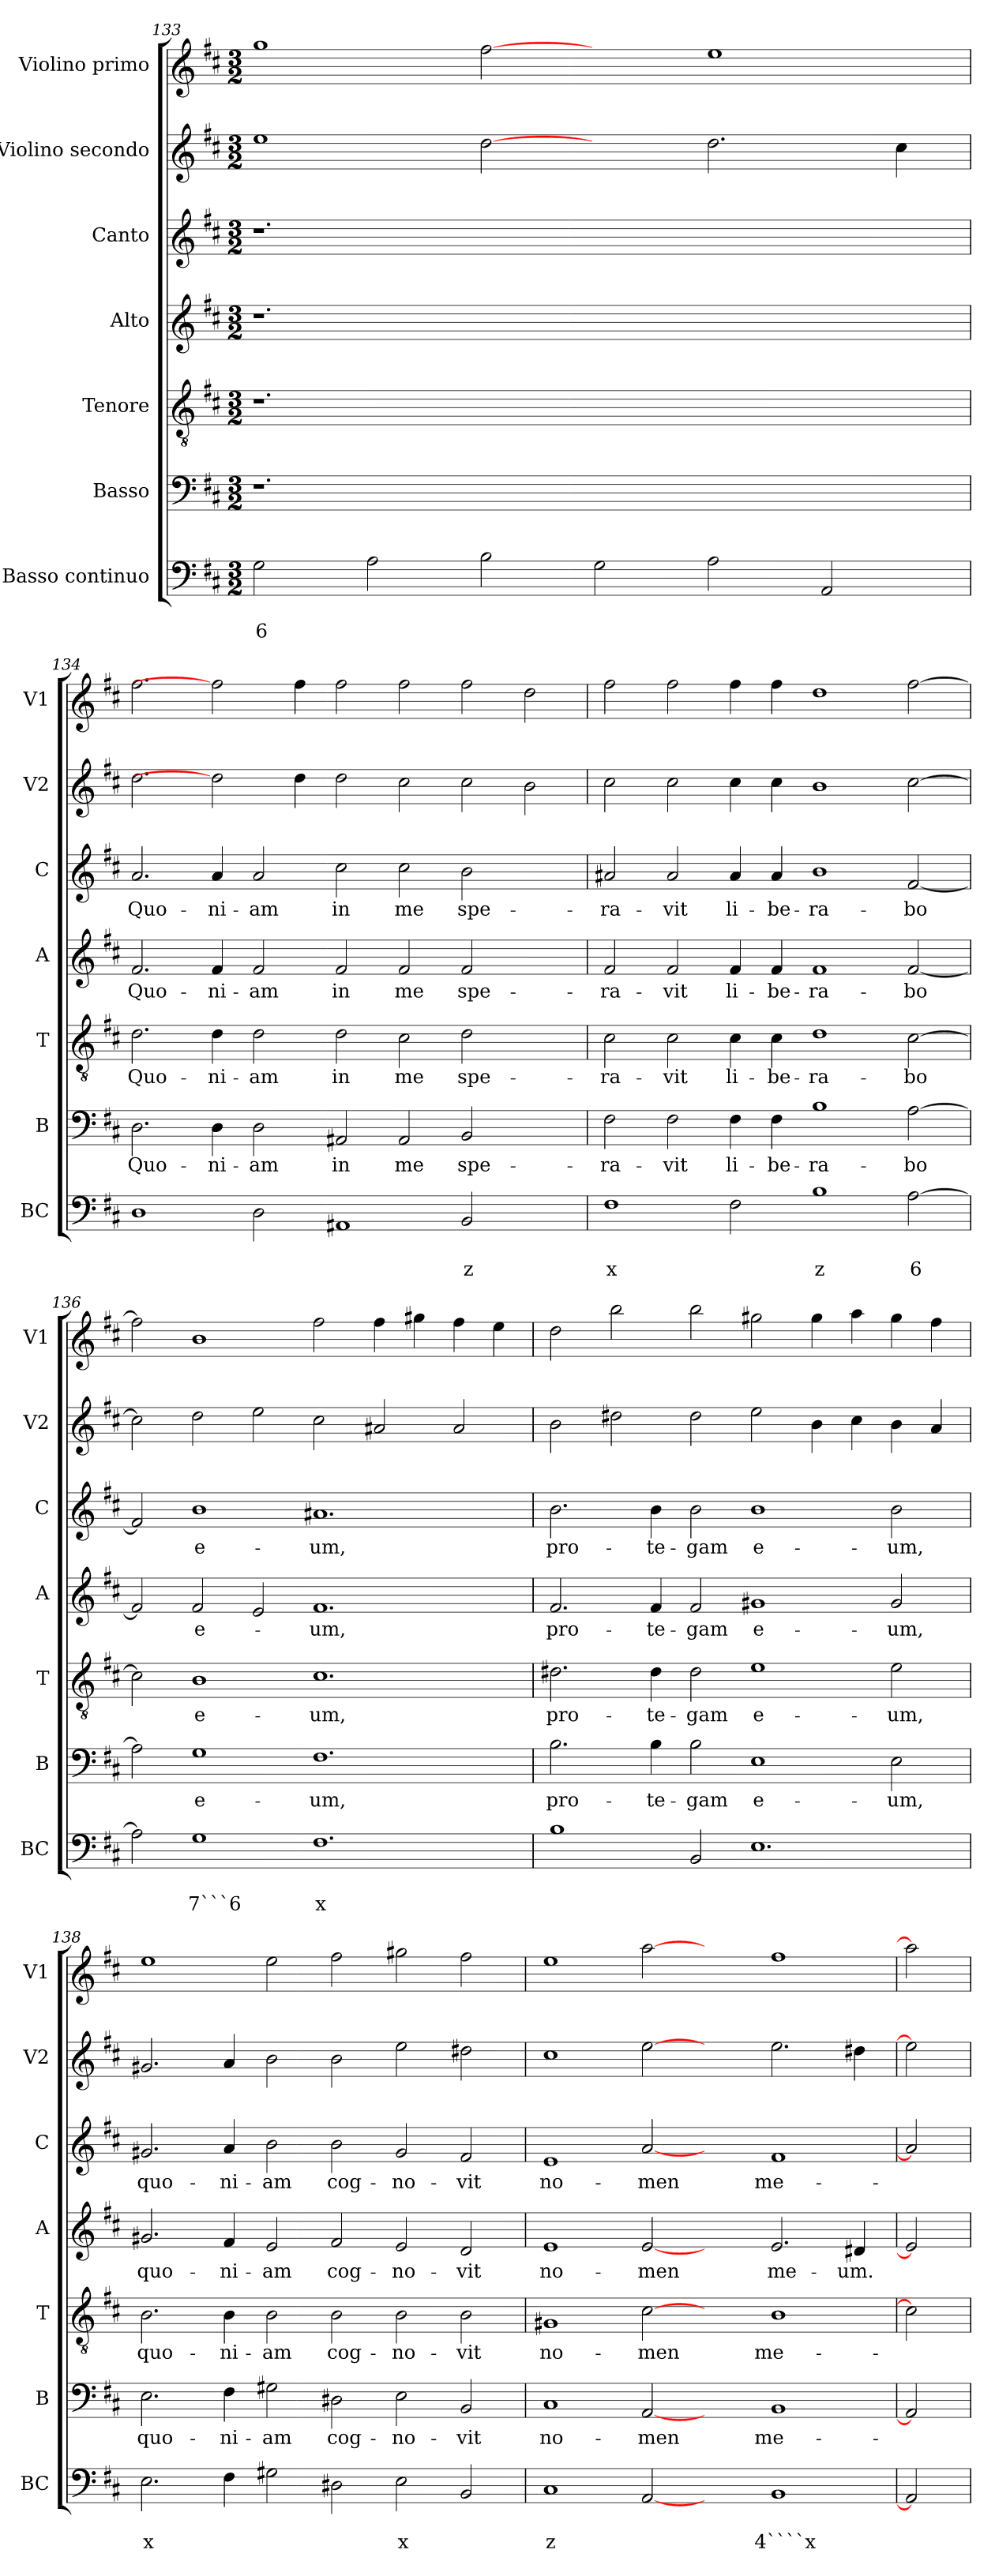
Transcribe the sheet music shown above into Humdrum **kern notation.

**kern	**text	**text	**kern	**text	**kern	**text	**kern	**text	**kern	**text	**kern	**kern
*part7	*part7	*part7	*part6	*part6	*part5	*part5	*part4	*part4	*part3	*part3	*part2	*part1
*staff7	*staff7	*staff7	*staff6	*staff6	*staff5	*staff5	*staff4	*staff4	*staff3	*staff3	*staff2	*staff1
*I"Basso continuo	*	*	*I"Basso	*	*I"Tenore	*	*I"Alto	*	*I"Canto	*	*I"Violino secondo	*I"Violino primo
*I'BC	*	*	*I'B	*	*I'T	*	*I'A	*	*I'C	*	*I'V2	*I'V1
!!LO:LB:g=z
*clefF4	*	*	*clefF4	*	*clefGv2	*	*clefG2	*	*clefG2	*	*clefG2	*clefG2
*k[f#c#]	*	*	*k[f#c#]	*	*k[f#c#]	*	*k[f#c#]	*	*k[f#c#]	*	*k[f#c#]	*k[f#c#]
*D:	*	*	*D:	*	*D:	*	*D:	*	*D:	*	*D:	*D:
*M3/2	*	*	*M3/2	*	*M3/2	*	*M3/2	*	*M3/2	*	*M3/2	*M3/2
=133	=133	=133	=133	=133	=133	=133	=133	=133	=133	=133	=133	=133
!	!	!LO:LY:b	!	!	!	!	!	!	!	!	!	!
2G\	.	6	1.r	.	1.r	.	1.r	.	1.r	.	1ee	1gg
2A\	.	.	.	.	.	.	.	.	.	.	.	.
2B\	.	.	.	.	.	.	.	.	.	.	[2dd	[2ff#
2G\	.	.	1.ryy	.	1.ryy	.	1.ryy	.	1.ryy	.	2ryy	2ryy
2A\	.	.	.	.	.	.	.	.	.	.	2.dd\	1ee
2AA/	.	.	.	.	.	.	.	.	.	.	.	.
.	.	.	.	.	.	.	.	.	.	.	4cc#\	.
=134	=134	=134	=134	=134	=134	=134	=134	=134	=134	=134	=134	=134
!	!	!	!	!LO:LY:b	!	!LO:LY:b	!	!LO:LY:b	!	!LO:LY:b	!	!
1D	.	.	2.D\	Quo-	2.d\	Quo-	2.f#/	Quo-	2.a/	Quo-	2.dd\	2.ff#\
!	!	!	!	!LO:LY:b	!	!LO:LY:b	!	!LO:LY:b	!	!LO:LY:b	!	!
.	.	.	4D\	-ni-	4d\	-ni-	4f#/	-ni-	4a/	-ni-	2dd]	2ff#]
!	!	!	!	!LO:LY:b	!	!LO:LY:b	!	!LO:LY:b	!	!LO:LY:b	!	!
2D\	.	.	2D\	-am	2d\	-am	2f#/	-am	2a/	-am	.	.
.	.	.	.	.	.	.	.	.	.	.	4dd\	4ff#\
!	!	!	!	!LO:LY:b	!	!LO:LY:b	!	!LO:LY:b	!	!LO:LY:b	!	!
1AA#X	.	.	2AA#X/	in	2d\	in	2f#/	in	2cc#\	in	2dd\	2ff#\
!	!	!	!	!LO:LY:b	!	!LO:LY:b	!	!LO:LY:b	!	!LO:LY:b	!	!
.	.	.	2AA#/	me	2c#\	me	2f#/	me	2cc#\	me	2cc#\	2ff#\
!	!	!LO:LY:b	!	!LO:LY:b	!	!LO:LY:b	!	!LO:LY:b	!	!LO:LY:b	!	!
2BB/	.	z	2BB/	spe-	2d\	spe-	2f#/	spe-	2b\	spe-	2cc#\	2ff#\
2ryy	.	.	2ryy	.	2ryy	.	2ryy	.	2ryy	.	2b\	2dd\
=135	=135	=135	=135	=135	=135	=135	=135	=135	=135	=135	=135	=135
!	!	!LO:LY:b	!	!LO:LY:b	!	!LO:LY:b	!	!LO:LY:b	!	!LO:LY:b	!	!
1F#	.	x	2F#\	-ra-	2c#\	-ra-	2f#/	-ra-	2a#X/	-ra-	2cc#\	2ff#\
!	!	!	!	!LO:LY:b	!	!LO:LY:b	!	!LO:LY:b	!	!LO:LY:b	!	!
.	.	.	2F#\	-vit	2c#\	-vit	2f#/	-vit	2a#/	-vit	2cc#\	2ff#\
!	!	!	!	!LO:LY:b	!	!LO:LY:b	!	!LO:LY:b	!	!LO:LY:b	!	!
2F#\	.	.	4F#\	li-	4c#\	li-	4f#/	li-	4a#/	li-	4cc#\	4ff#\
!	!	!	!	!LO:LY:b	!	!LO:LY:b	!	!LO:LY:b	!	!LO:LY:b	!	!
.	.	.	4F#\	-be-	4c#\	-be-	4f#/	-be-	4a#/	-be-	4cc#\	4ff#\
!	!	!LO:LY:b	!	!LO:LY:b	!	!LO:LY:b	!	!LO:LY:b	!	!LO:LY:b	!	!
1B	.	z	1B	-ra-	1d	-ra-	1f#	-ra-	1b	-ra-	1b	1dd
!	!	!LO:LY:b	!	!LO:LY:b	!	!LO:LY:b	!	!LO:LY:b	!	!LO:LY:b	!	!
[2A\	.	6	[2A\	-bo	[2c#\	-bo	[2f#/	-bo	[2f#/	-bo	[2cc#\	[2ff#\
=136	=136	=136	=136	=136	=136	=136	=136	=136	=136	=136	=136	=136
2A\]	.	.	2A\]	.	2c#\]	.	2f#/]	.	2f#/]	.	2cc#\]	2ff#\]
!	!	!LO:LY:b	!	!LO:LY:b	!	!LO:LY:b	!	!LO:LY:b	!	!LO:LY:b	!	!
1G	.	7```6	1G	e-	1B	e-	2f#/	e-	1b	e-	2dd\	1b
.	.	.	.	.	.	.	2e/	.	.	.	2ee\	.
!	!	!LO:LY:b	!	!LO:LY:b	!	!LO:LY:b	!	!LO:LY:b	!	!LO:LY:b	!	!
1.F#	.	x	1.F#	-um,	1.c#	-um,	1.f#	-um,	1.a#X	-um,	2cc#\	2ff#\
.	.	.	.	.	.	.	.	.	.	.	2a#X/	4ff#\
.	.	.	.	.	.	.	.	.	.	.	.	4gg#X\
.	.	.	.	.	.	.	.	.	.	.	2a#/	4ff#\
.	.	.	.	.	.	.	.	.	.	.	.	4ee\
!!LO:PB:g=z
=137	=137	=137	=137	=137	=137	=137	=137	=137	=137	=137	=137	=137
!	!	!	!	!LO:LY:b	!	!LO:LY:b	!	!LO:LY:b	!	!LO:LY:b	!	!
1B	.	.	2.B\	pro-	2.d#X\	pro-	2.f#/	pro-	2.b\	pro-	2b\	2dd\
.	.	.	.	.	.	.	.	.	.	.	2dd#X\	2bb\
!	!	!	!	!LO:LY:b	!	!LO:LY:b	!	!LO:LY:b	!	!LO:LY:b	!	!
.	.	.	4B\	-te-	4d#\	-te-	4f#/	-te-	4b\	-te-	.	.
!	!	!	!	!LO:LY:b	!	!LO:LY:b	!	!LO:LY:b	!	!LO:LY:b	!	!
2BB/	.	.	2B\	-gam	2d#\	-gam	2f#/	-gam	2b\	-gam	2dd#\	2bb\
!	!	!	!	!LO:LY:b	!	!LO:LY:b	!	!LO:LY:b	!	!LO:LY:b	!	!
1.E	.	.	1E	e-	1e	e-	1g#X	e-	1b	e-	2ee\	2gg#X\
.	.	.	.	.	.	.	.	.	.	.	4b\	4gg#\
.	.	.	.	.	.	.	.	.	.	.	4cc#\	4aa\
!	!	!	!	!LO:LY:b	!	!LO:LY:b	!	!LO:LY:b	!	!LO:LY:b	!	!
.	.	.	2E\	-um,	2e\	-um,	2g#/	-um,	2b\	-um,	4b\	4gg#\
.	.	.	.	.	.	.	.	.	.	.	4a/	4ff#\
=138	=138	=138	=138	=138	=138	=138	=138	=138	=138	=138	=138	=138
!	!	!LO:LY:b	!	!LO:LY:b	!	!LO:LY:b	!	!LO:LY:b	!	!LO:LY:b	!	!
2.E\	.	x	2.E\	quo-	2.B\	quo-	2.g#X/	quo-	2.g#X/	quo-	2.g#X/	1ee
!	!	!	!	!LO:LY:b	!	!LO:LY:b	!	!LO:LY:b	!	!LO:LY:b	!	!
4F#\	.	.	4F#\	-ni-	4B\	-ni-	4f#/	-ni-	4a/	-ni-	4a/	.
!	!	!	!	!LO:LY:b	!	!LO:LY:b	!	!LO:LY:b	!	!LO:LY:b	!	!
2G#X\	.	.	2G#X\	-am	2B\	-am	2e/	-am	2b\	-am	2b\	2ee\
!	!	!	!	!LO:LY:b	!	!LO:LY:b	!	!LO:LY:b	!	!LO:LY:b	!	!
2D#X\	.	.	2D#X\	cog-	2B\	cog-	2f#/	cog-	2b\	cog-	2b\	2ff#\
!	!	!LO:LY:b	!	!LO:LY:b	!	!LO:LY:b	!	!LO:LY:b	!	!LO:LY:b	!	!
2E\	.	x	2E\	-no-	2B\	-no-	2e/	-no-	2g#/	-no-	2ee\	2gg#X\
!	!	!	!	!LO:LY:b	!	!LO:LY:b	!	!LO:LY:b	!	!LO:LY:b	!	!
2BB/	.	.	2BB/	-vit	2B\	-vit	2d/	-vit	2f#/	-vit	2dd#X\	2ff#\
=139	=139	=139	=139	=139	=139	=139	=139	=139	=139	=139	=139	=139
!	!	!LO:LY:b	!	!LO:LY:b	!	!LO:LY:b	!	!LO:LY:b	!	!LO:LY:b	!	!
1C#	.	z	1C#	no-	1G#X	no-	1e	no-	1e	no-	1cc#	1ee
!	!	!	!	!LO:LY:b	!	!LO:LY:b	!	!LO:LY:b	!	!LO:LY:b	!	!
[2AA	.	.	[2AA	-men	[2c#	-men	[2e	-men	[2a	-men	[2ee	[2aa
2ryy	.	.	2ryy	.	2ryy	.	2ryy	.	2ryy	.	2ryy	2ryy
!	!	!LO:LY:b	!	!LO:LY:b	!	!LO:LY:b	!	!LO:LY:b	!	!LO:LY:b	!	!
1BB	.	4````x	1BB	me-	1B	me-	2.e/	me-	1f#	me-	2.ee\	1ff#
!	!	!	!	!	!	!	!	!LO:LY:b	!	!	!	!
.	.	.	.	.	.	.	4d#X/	-um.	.	.	4dd#X\	.
=140	=140	=140	=140	=140	=140	=140	=140	=140	=140	=140	=140	=140
2AA]	.	.	2AA]	.	2c#]	.	2e]	.	2a]	.	2ee]	2aa]
=	=	=	=	=	=	=	=	=	=	=	=	=
*-	*-	*-	*-	*-	*-	*-	*-	*-	*-	*-	*-	*-
